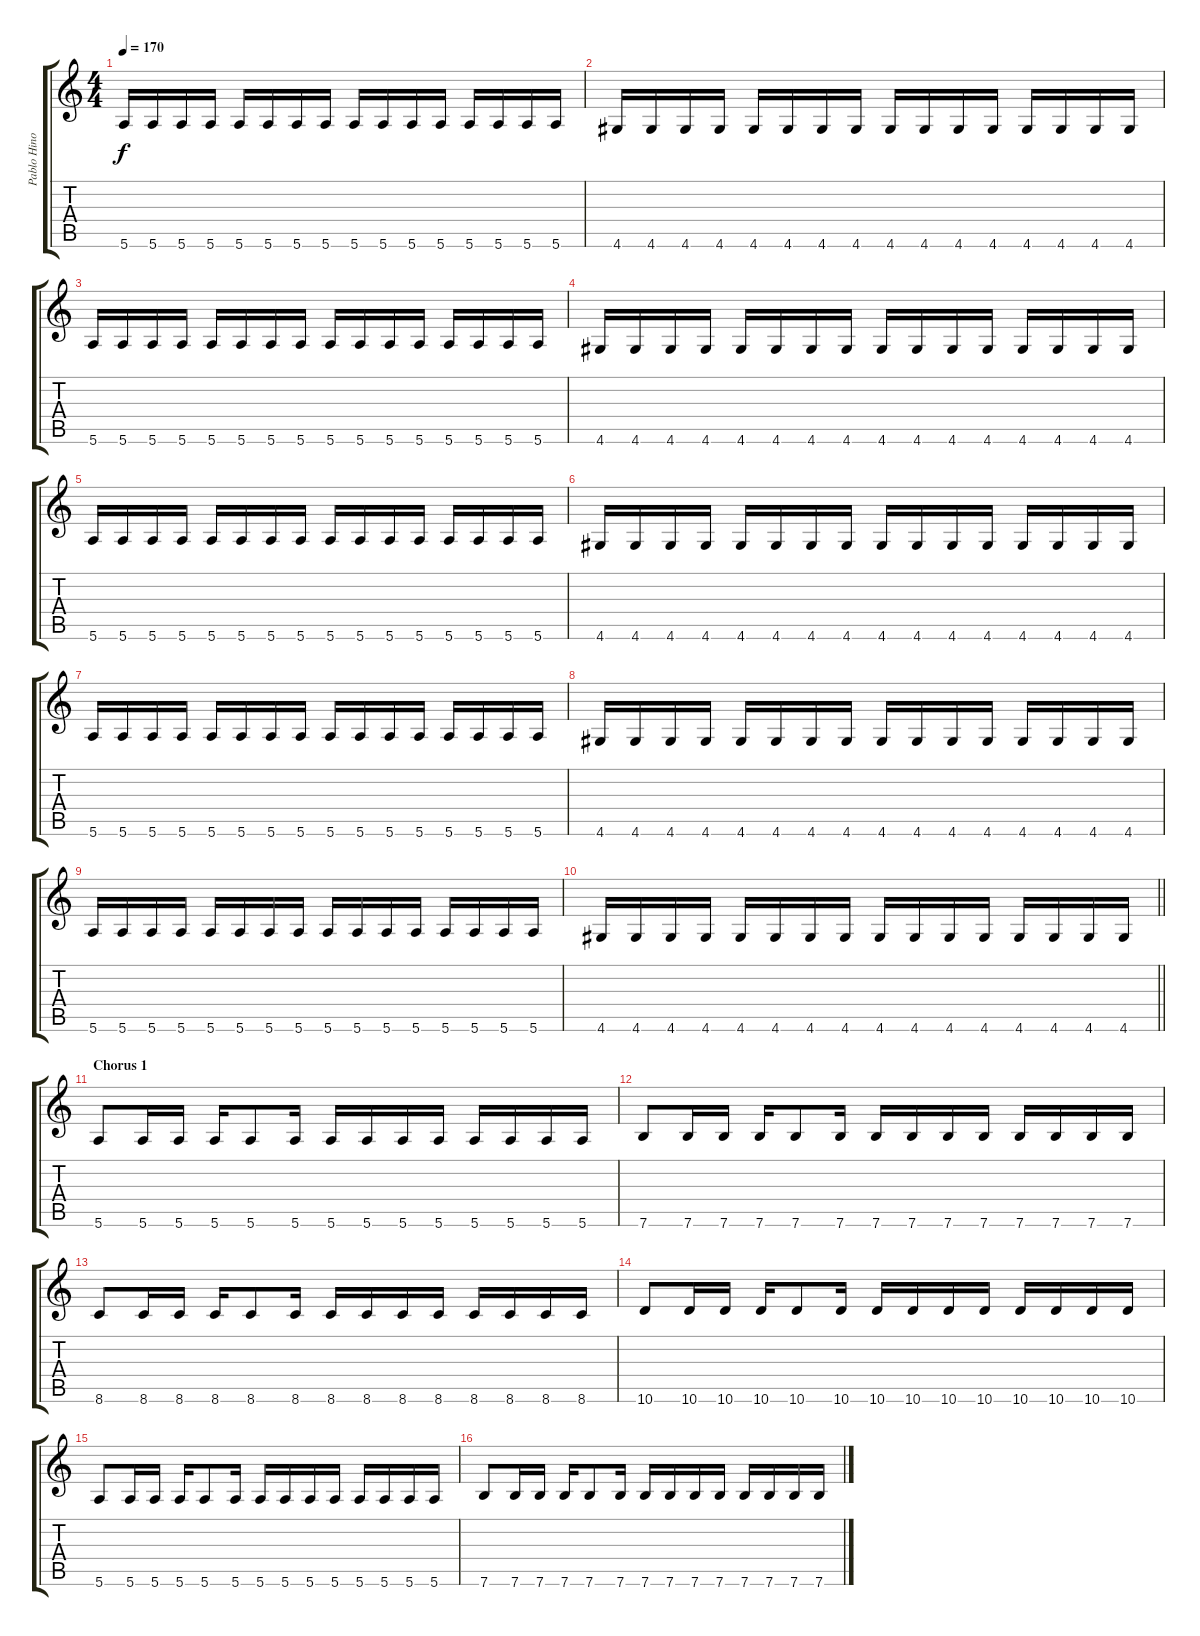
\track ("Pablo Hinojos-Gonzales [Guitar 2]" "Pablo Hino") {instrument overdrivenguitar}
\staff {score tabs}
\tuning (E4 B3 G3 D3 A2 E2) {hide}
\ts (4 4)
\tempo 170
\clef g2
\ks c
5.6.16{dy f} 5.6.16 5.6.16 5.6.16 5.6.16 5.6.16 5.6.16 5.6.16 5.6.16 5.6.16 5.6.16 5.6.16 5.6.16 5.6.16 5.6.16 5.6.16 |
4.6.16 4.6.16 4.6.16 4.6.16 4.6.16 4.6.16 4.6.16 4.6.16 4.6.16 4.6.16 4.6.16 4.6.16 4.6.16 4.6.16 4.6.16 4.6.16 |
5.6.16 5.6.16 5.6.16 5.6.16 5.6.16 5.6.16 5.6.16 5.6.16 5.6.16 5.6.16 5.6.16 5.6.16 5.6.16 5.6.16 5.6.16 5.6.16 |
4.6.16 4.6.16 4.6.16 4.6.16 4.6.16 4.6.16 4.6.16 4.6.16 4.6.16 4.6.16 4.6.16 4.6.16 4.6.16 4.6.16 4.6.16 4.6.16 |
5.6.16 5.6.16 5.6.16 5.6.16 5.6.16 5.6.16 5.6.16 5.6.16 5.6.16 5.6.16 5.6.16 5.6.16 5.6.16 5.6.16 5.6.16 5.6.16 |
4.6.16 4.6.16 4.6.16 4.6.16 4.6.16 4.6.16 4.6.16 4.6.16 4.6.16 4.6.16 4.6.16 4.6.16 4.6.16 4.6.16 4.6.16 4.6.16 |
5.6.16 5.6.16 5.6.16 5.6.16 5.6.16 5.6.16 5.6.16 5.6.16 5.6.16 5.6.16 5.6.16 5.6.16 5.6.16 5.6.16 5.6.16 5.6.16 |
4.6.16 4.6.16 4.6.16 4.6.16 4.6.16 4.6.16 4.6.16 4.6.16 4.6.16 4.6.16 4.6.16 4.6.16 4.6.16 4.6.16 4.6.16 4.6.16 |
5.6.16 5.6.16 5.6.16 5.6.16 5.6.16 5.6.16 5.6.16 5.6.16 5.6.16 5.6.16 5.6.16 5.6.16 5.6.16 5.6.16 5.6.16 5.6.16 |
\barLineRight lightlight
4.6.16 4.6.16 4.6.16 4.6.16 4.6.16 4.6.16 4.6.16 4.6.16 4.6.16 4.6.16 4.6.16 4.6.16 4.6.16 4.6.16 4.6.16 4.6.16 |
\section ("" "Chorus 1")
5.6.8 5.6.16 5.6.16 5.6.16 5.6.8 5.6.16 5.6.16 5.6.16 5.6.16 5.6.16 5.6.16 5.6.16 5.6.16 5.6.16 |
7.6.8 7.6.16 7.6.16 7.6.16 7.6.8 7.6.16 7.6.16 7.6.16 7.6.16 7.6.16 7.6.16 7.6.16 7.6.16 7.6.16 |
8.6.8 8.6.16 8.6.16 8.6.16 8.6.8 8.6.16 8.6.16 8.6.16 8.6.16 8.6.16 8.6.16 8.6.16 8.6.16 8.6.16 |
10.6.8 10.6.16 10.6.16 10.6.16 10.6.8 10.6.16 10.6.16 10.6.16 10.6.16 10.6.16 10.6.16 10.6.16 10.6.16 10.6.16 |
5.6.8 5.6.16 5.6.16 5.6.16 5.6.8 5.6.16 5.6.16 5.6.16 5.6.16 5.6.16 5.6.16 5.6.16 5.6.16 5.6.16 |
7.6.8 7.6.16 7.6.16 7.6.16 7.6.8 7.6.16 7.6.16 7.6.16 7.6.16 7.6.16 7.6.16 7.6.16 7.6.16 7.6.16
